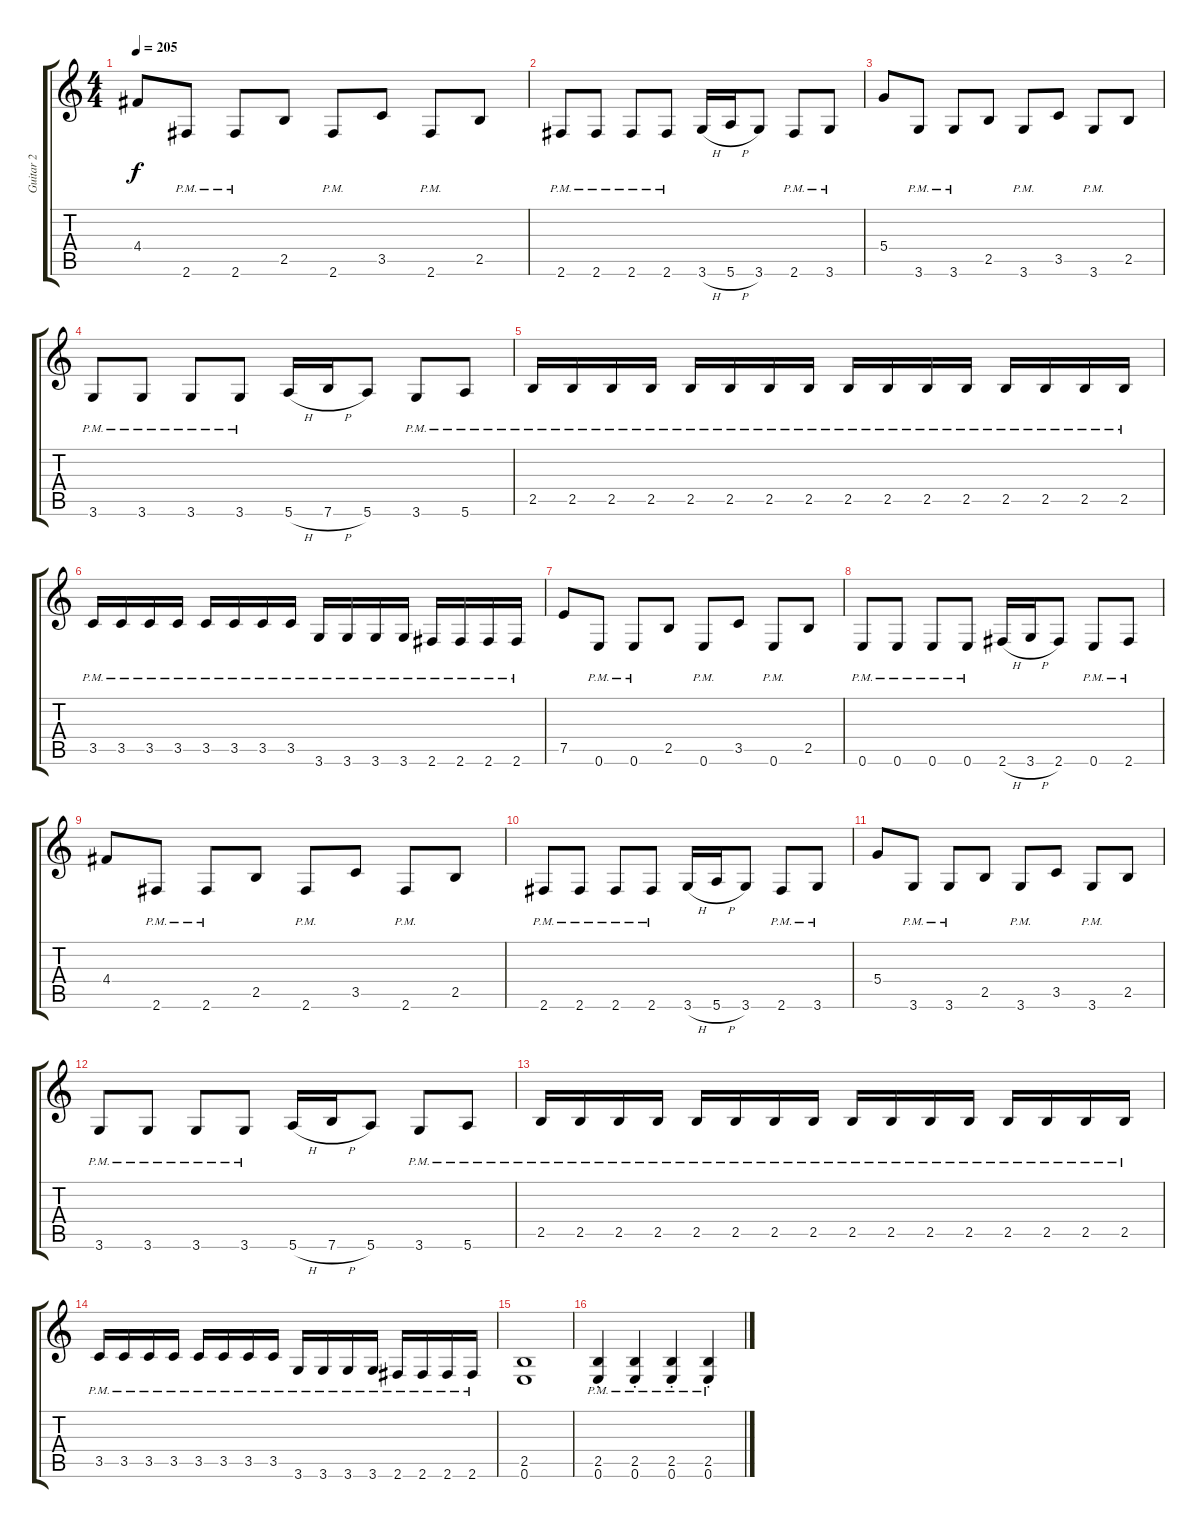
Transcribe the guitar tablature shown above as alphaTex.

\track ("Guitar 2" "Guitar 2") {instrument distortionguitar}
\staff {score tabs}
\tuning (E4 B3 G3 D3 A2 E2) {hide}
\ts (4 4)
\tempo 205
\clef g2
\ks c
4.4.8{dy f} 2.6{pm}.8 2.6{pm}.8 2.5.8 2.6{pm}.8 3.5.8 2.6{pm}.8 2.5.8 |
2.6{pm}.8 2.6{pm}.8 2.6{pm}.8 2.6{pm}.8 3.6{h}.16 5.6{h}.16 3.6.8 2.6{pm}.8 3.6{pm}.8 |
5.4.8 3.6{pm}.8 3.6{pm}.8 2.5.8 3.6{pm}.8 3.5.8 3.6{pm}.8 2.5.8 |
3.6{pm}.8 3.6{pm}.8 3.6{pm}.8 3.6{pm}.8 5.6{h}.16 7.6{h}.16 5.6.8 3.6{pm}.8 5.6{pm}.8 |
2.5{pm}.16 2.5{pm}.16 2.5{pm}.16 2.5{pm}.16 2.5{pm}.16 2.5{pm}.16 2.5{pm}.16 2.5{pm}.16 2.5{pm}.16 2.5{pm}.16 2.5{pm}.16 2.5{pm}.16 2.5{pm}.16 2.5{pm}.16 2.5{pm}.16 2.5{pm}.16 |
3.5{pm}.16 3.5{pm}.16 3.5{pm}.16 3.5{pm}.16 3.5{pm}.16 3.5{pm}.16 3.5{pm}.16 3.5{pm}.16 3.6{pm}.16 3.6{pm}.16 3.6{pm}.16 3.6{pm}.16 2.6{pm}.16 2.6{pm}.16 2.6{pm}.16 2.6{pm}.16 |
7.5.8 0.6{pm}.8 0.6{pm}.8 2.5.8 0.6{pm}.8 3.5.8 0.6{pm}.8 2.5.8 |
0.6{pm}.8 0.6{pm}.8 0.6{pm}.8 0.6{pm}.8 2.6{h}.16 3.6{h}.16 2.6.8 0.6{pm}.8 2.6{pm}.8 |
4.4.8 2.6{pm}.8 2.6{pm}.8 2.5.8 2.6{pm}.8 3.5.8 2.6{pm}.8 2.5.8 |
2.6{pm}.8 2.6{pm}.8 2.6{pm}.8 2.6{pm}.8 3.6{h}.16 5.6{h}.16 3.6.8 2.6{pm}.8 3.6{pm}.8 |
5.4.8 3.6{pm}.8 3.6{pm}.8 2.5.8 3.6{pm}.8 3.5.8 3.6{pm}.8 2.5.8 |
3.6{pm}.8 3.6{pm}.8 3.6{pm}.8 3.6{pm}.8 5.6{h}.16 7.6{h}.16 5.6.8 3.6{pm}.8 5.6{pm}.8 |
2.5{pm}.16 2.5{pm}.16 2.5{pm}.16 2.5{pm}.16 2.5{pm}.16 2.5{pm}.16 2.5{pm}.16 2.5{pm}.16 2.5{pm}.16 2.5{pm}.16 2.5{pm}.16 2.5{pm}.16 2.5{pm}.16 2.5{pm}.16 2.5{pm}.16 2.5{pm}.16 |
3.5{pm}.16 3.5{pm}.16 3.5{pm}.16 3.5{pm}.16 3.5{pm}.16 3.5{pm}.16 3.5{pm}.16 3.5{pm}.16 3.6{pm}.16 3.6{pm}.16 3.6{pm}.16 3.6{pm}.16 2.6{pm}.16 2.6{pm}.16 2.6{pm}.16 2.6{pm}.16 |
(2.5 0.6).1 |
(2.5{pm st} 0.6{pm st}).4 (2.5{pm st} 0.6{pm st}).4 (2.5{pm st} 0.6{pm st}).4 (2.5{pm st} 0.6{pm st}).4
